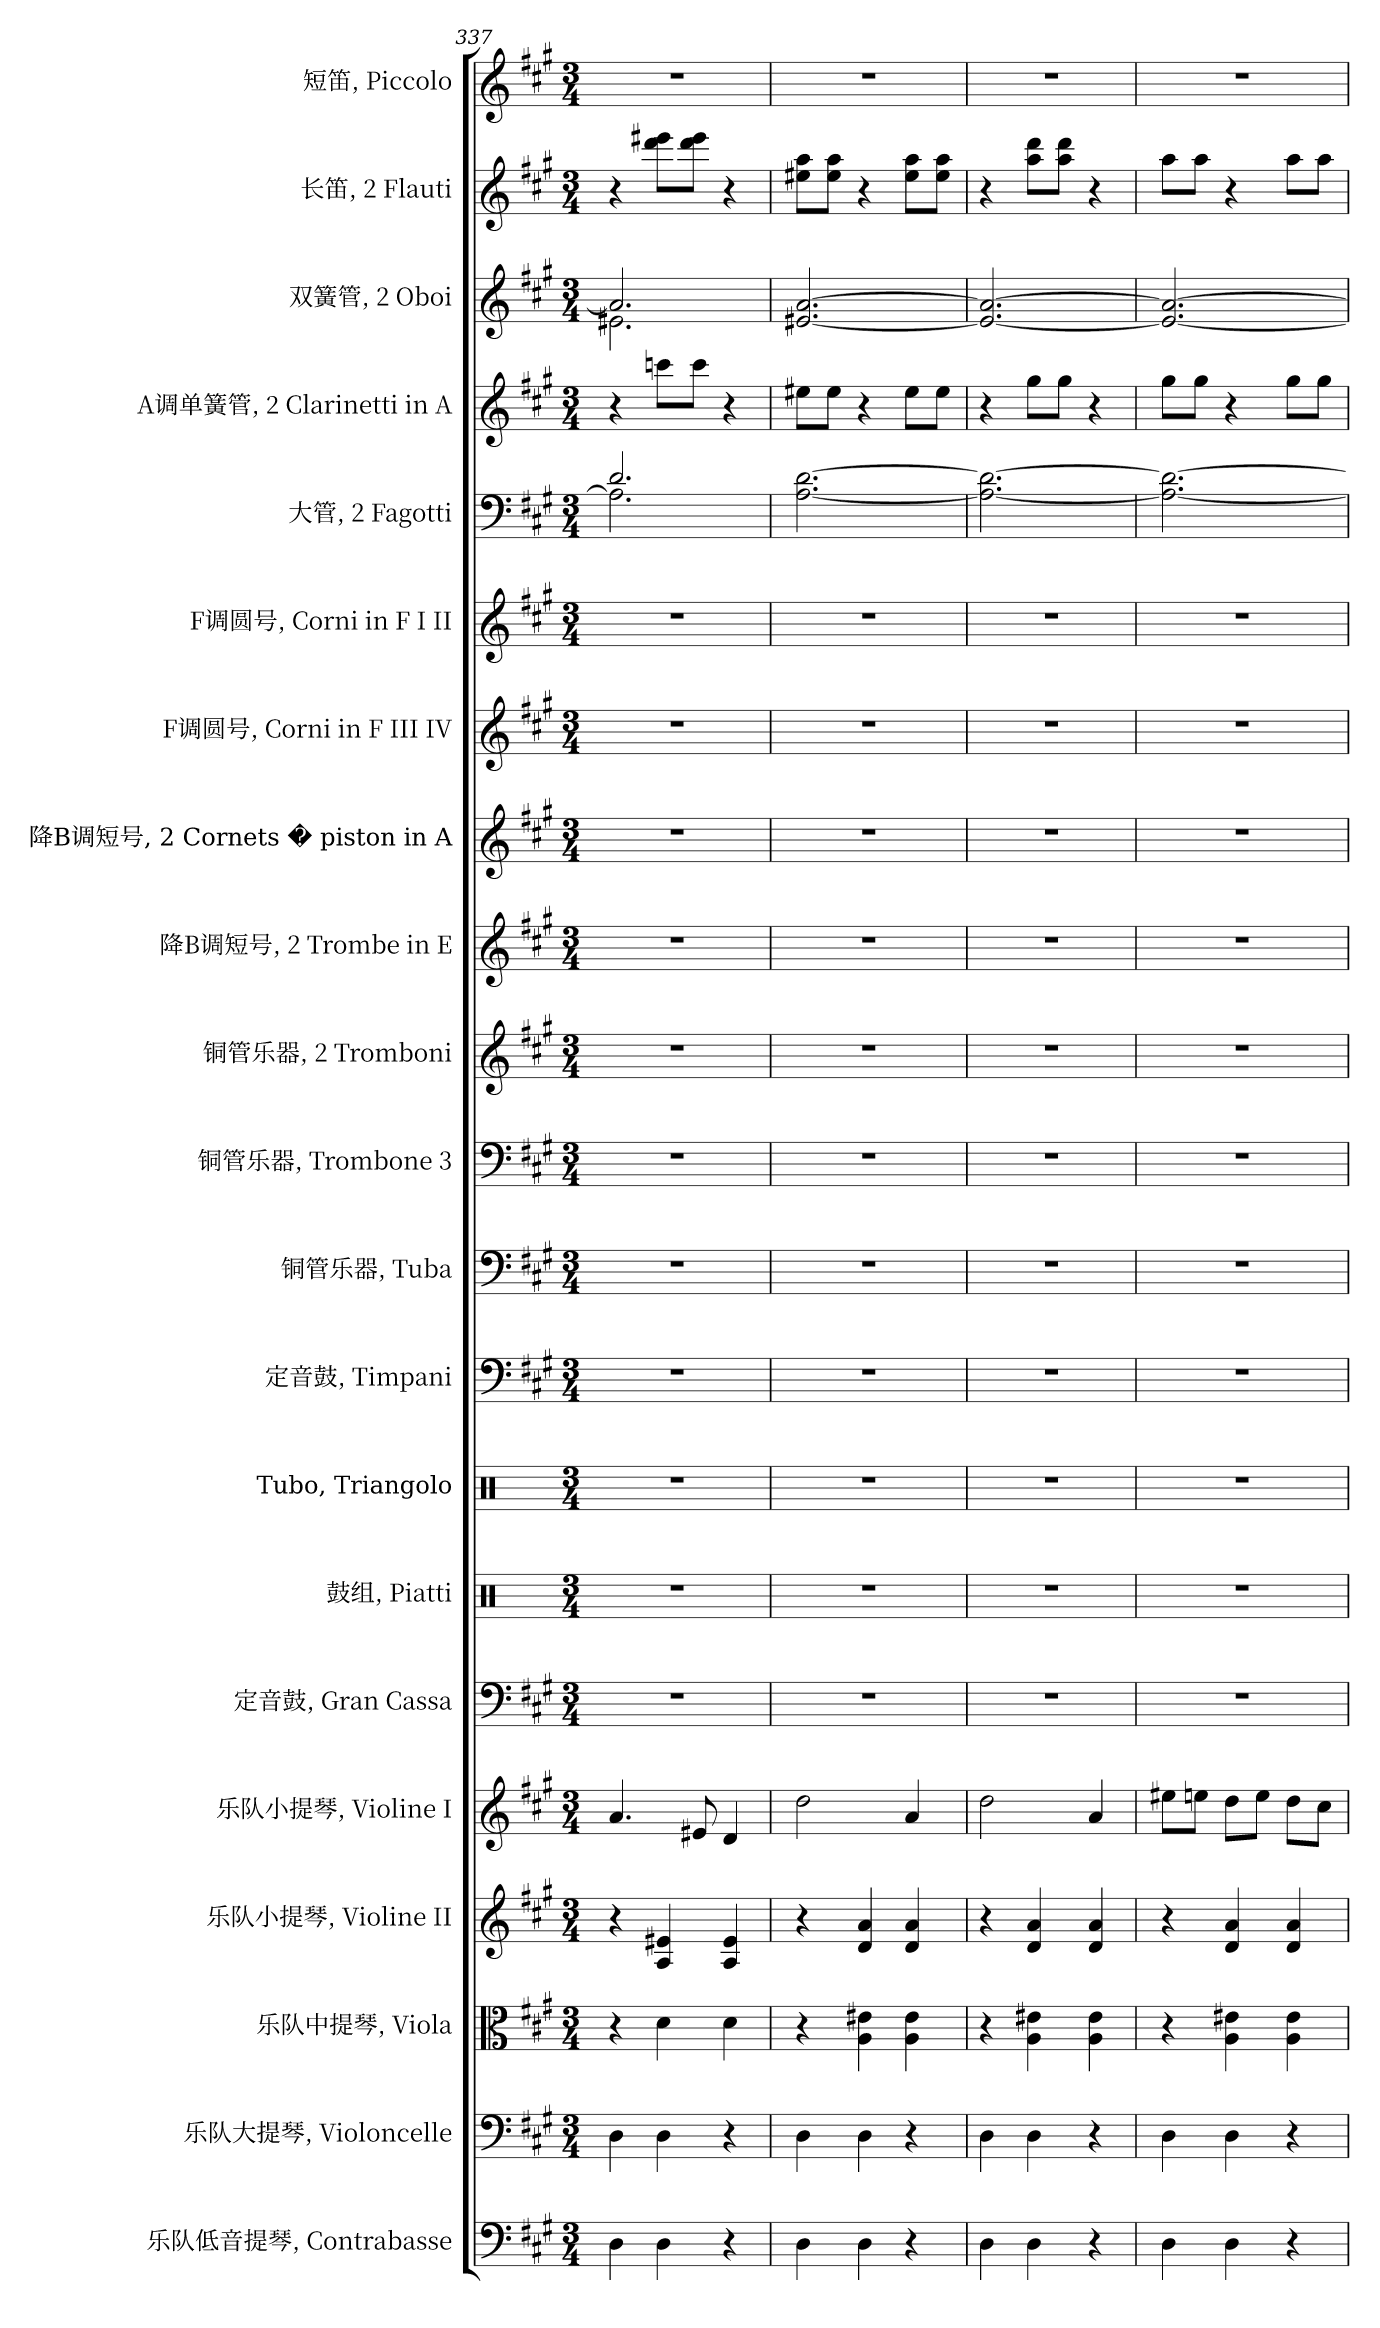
**kern	**kern	**kern	**kern	**kern	**kern	**kern	**kern	**kern	**kern	**kern	**kern	**kern	**kern	**kern	**kern	**kern	**kern	**kern	**kern	**kern
*part21	*part20	*part19	*part18	*part17	*part16	*part15	*part14	*part13	*part12	*part11	*part10	*part9	*part8	*part7	*part6	*part5	*part4	*part3	*part2	*part1
*staff21	*staff20	*staff19	*staff18	*staff17	*staff16	*staff15	*staff14	*staff13	*staff12	*staff11	*staff10	*staff9	*staff8	*staff7	*staff6	*staff5	*staff4	*staff3	*staff2	*staff1
*I"乐队低音提琴, Contrabasse	*I"乐队大提琴, Violoncelle	*I"乐队中提琴, Viola	*I"乐队小提琴, Violine II	*I"乐队小提琴, Violine I	*I"定音鼓, Gran Cassa	*I"鼓组, Piatti	*I"Tubo, Triangolo	*I"定音鼓, Timpani	*I"铜管乐器, Tuba	*I"铜管乐器, Trombone 3	*I"铜管乐器, 2 Tromboni	*I"降B调短号, 2 Trombe in E	*I"降B调短号, 2 Cornets � piston in A	*I"F调圆号, Corni in F III IV	*I"F调圆号, Corni in F I II	*I"大管, 2 Fagotti	*I"A调单簧管, 2 Clarinetti in A	*I"双簧管, 2 Oboi	*I"长笛, 2 Flauti	*I"短笛, Piccolo
*I'Cbs.	*	*	*	*	*	*	*I'Tu.	*I'Timp.	*	*	*	*	*I'B♭ Cnt.	*	*	*	*I'A Cl.	*I'Ob.	*I'Fl.	*I'Picc.
!!LO:PB:g=z
*clefF4	*clefF4	*clefC3	*clefG2	*clefG2	*clefF4	*clefX	*clefX	*clefF4	*clefF4	*clefF4	*clefG2	*clefG2	*clefG2	*clefG2	*clefG2	*clefF4	*clefG2	*clefG2	*clefG2	*clefG2
*ITrd7c12	*	*	*	*	*	*	*	*	*	*	*	*ITrd1c2	*ITrd1c2	*ITrd4c7	*ITrd4c7	*	*ITrd2c3	*	*	*ITrd-7c-12
*k[f#c#g#]	*k[f#c#g#]	*k[f#c#g#]	*k[f#c#g#]	*k[f#c#g#]	*k[f#c#g#]	*k[]	*k[]	*k[f#c#g#]	*k[f#c#g#]	*k[f#c#g#]	*k[f#c#g#]	*k[f#]	*k[f#]	*k[f#c#]	*k[f#c#]	*k[f#c#g#]	*k[f#c#g#d#a#e#]	*k[f#c#g#]	*k[f#c#g#]	*k[f#c#g#]
*M3/4	*M3/4	*M3/4	*M3/4	*M3/4	*M3/4	*M3/4	*M3/4	*M3/4	*M3/4	*M3/4	*M3/4	*M3/4	*M3/4	*M3/4	*M3/4	*M3/4	*M3/4	*M3/4	*M3/4	*M3/4
*MM200	*MM200	*MM200	*MM200	*MM200	*MM200	*MM200	*MM200	*MM200	*MM200	*MM200	*MM200	*MM200	*MM200	*MM200	*MM200	*MM200	*MM200	*MM200	*MM200	*MM200
=337	=337	=337	=337	=337	=337	=337	=337	=337	=337	=337	=337	=337	=337	=337	=337	=337	=337	=337	=337	=337
*	*	*	*	*	*	*	*	*	*	*	*	*	*	*	*	*^	*	*^	*	*
4DD\	4D\	4r	4r	4.a/	2.r	2.r	2.r	2.r	2.r	2.r	2.r	2.r	2.r	2.r	2.r	2.d/	2.A\]	4r	2.a/]	2.e#X\	4r	2.r
4DD\	4D\	4d\	4A/ 4e#X/	.	.	.	.	.	.	.	.	.	.	.	.	.	.	8aan\L	.	.	8ddd\ 8eee#X\L	.
.	.	.	.	8e#X/	.	.	.	.	.	.	.	.	.	.	.	.	.	8aa\J	.	.	8ddd\ 8eee#\J	.
4r	4r	4d\	4A/ 4e#/	4d/	.	.	.	.	.	.	.	.	.	.	.	.	.	4r	.	.	4r	.
*	*	*	*	*	*	*	*	*	*	*	*	*	*	*	*	*v	*v	*	*v	*v	*	*
=338	=338	=338	=338	=338	=338	=338	=338	=338	=338	=338	=338	=338	=338	=338	=338	=338	=338	=338	=338	=338
*	*	*	*	*	*	*	*	*	*	*	*	*	*	*	*	*	*	*	*	*MM200
4DD\	4D\	4r	4r	2dd\	2.r	2.r	2.r	2.r	2.r	2.r	2.r	2.r	2.r	2.r	2.r	[2.A\ [2.d\	8cc##X\L	[2.e#X/ [2.a/	8ee#X\ 8aa\L	2.r
.	.	.	.	.	.	.	.	.	.	.	.	.	.	.	.	.	8cc##\J	.	8ee#\ 8aa\J	.
4DD\	4D\	4A\ 4e#X\	4d/ 4a/	.	.	.	.	.	.	.	.	.	.	.	.	.	4r	.	4r	.
4r	4r	4A\ 4e#\	4d/ 4a/	4a/	.	.	.	.	.	.	.	.	.	.	.	.	8cc##\L	.	8ee#\ 8aa\L	.
.	.	.	.	.	.	.	.	.	.	.	.	.	.	.	.	.	8cc##\J	.	8ee#\ 8aa\J	.
=339	=339	=339	=339	=339	=339	=339	=339	=339	=339	=339	=339	=339	=339	=339	=339	=339	=339	=339	=339	=339
*	*	*	*	*	*	*	*	*	*	*	*	*	*	*	*	*	*	*	*	*MM200
4DD\	4D\	4r	4r	2dd\	2.r	2.r	2.r	2.r	2.r	2.r	2.r	2.r	2.r	2.r	2.r	2.A\_ 2.d\_	4r	2.e#/_ 2.a/_	4r	2.r
4DD\	4D\	4A\ 4e#X\	4d/ 4a/	.	.	.	.	.	.	.	.	.	.	.	.	.	8ee#\L	.	8aa\ 8ddd\L	.
.	.	.	.	.	.	.	.	.	.	.	.	.	.	.	.	.	8ee#\J	.	8aa\ 8ddd\J	.
4r	4r	4A\ 4e#\	4d/ 4a/	4a/	.	.	.	.	.	.	.	.	.	.	.	.	4r	.	4r	.
=340	=340	=340	=340	=340	=340	=340	=340	=340	=340	=340	=340	=340	=340	=340	=340	=340	=340	=340	=340	=340
*	*	*	*	*	*	*	*	*	*	*	*	*	*	*	*	*	*	*	*	*MM200
4DD\	4D\	4r	4r	8ee#X\L	2.r	2.r	2.r	2.r	2.r	2.r	2.r	2.r	2.r	2.r	2.r	2.A\_ 2.d\_	8ee#\L	2.e#/_ 2.a/_	8aa\L	2.r
.	.	.	.	8een\J	.	.	.	.	.	.	.	.	.	.	.	.	8ee#\J	.	8aa\J	.
4DD\	4D\	4A\ 4e#X\	4d/ 4a/	8dd\L	.	.	.	.	.	.	.	.	.	.	.	.	4r	.	4r	.
.	.	.	.	8ee\J	.	.	.	.	.	.	.	.	.	.	.	.	.	.	.	.
4r	4r	4A\ 4e#\	4d/ 4a/	8dd\L	.	.	.	.	.	.	.	.	.	.	.	.	8ee#\L	.	8aa\L	.
.	.	.	.	8cc#\J	.	.	.	.	.	.	.	.	.	.	.	.	8ee#\J	.	8aa\J	.
=	=	=	=	=	=	=	=	=	=	=	=	=	=	=	=	=	=	=	=	=
*-	*-	*-	*-	*-	*-	*-	*-	*-	*-	*-	*-	*-	*-	*-	*-	*-	*-	*-	*-	*-
